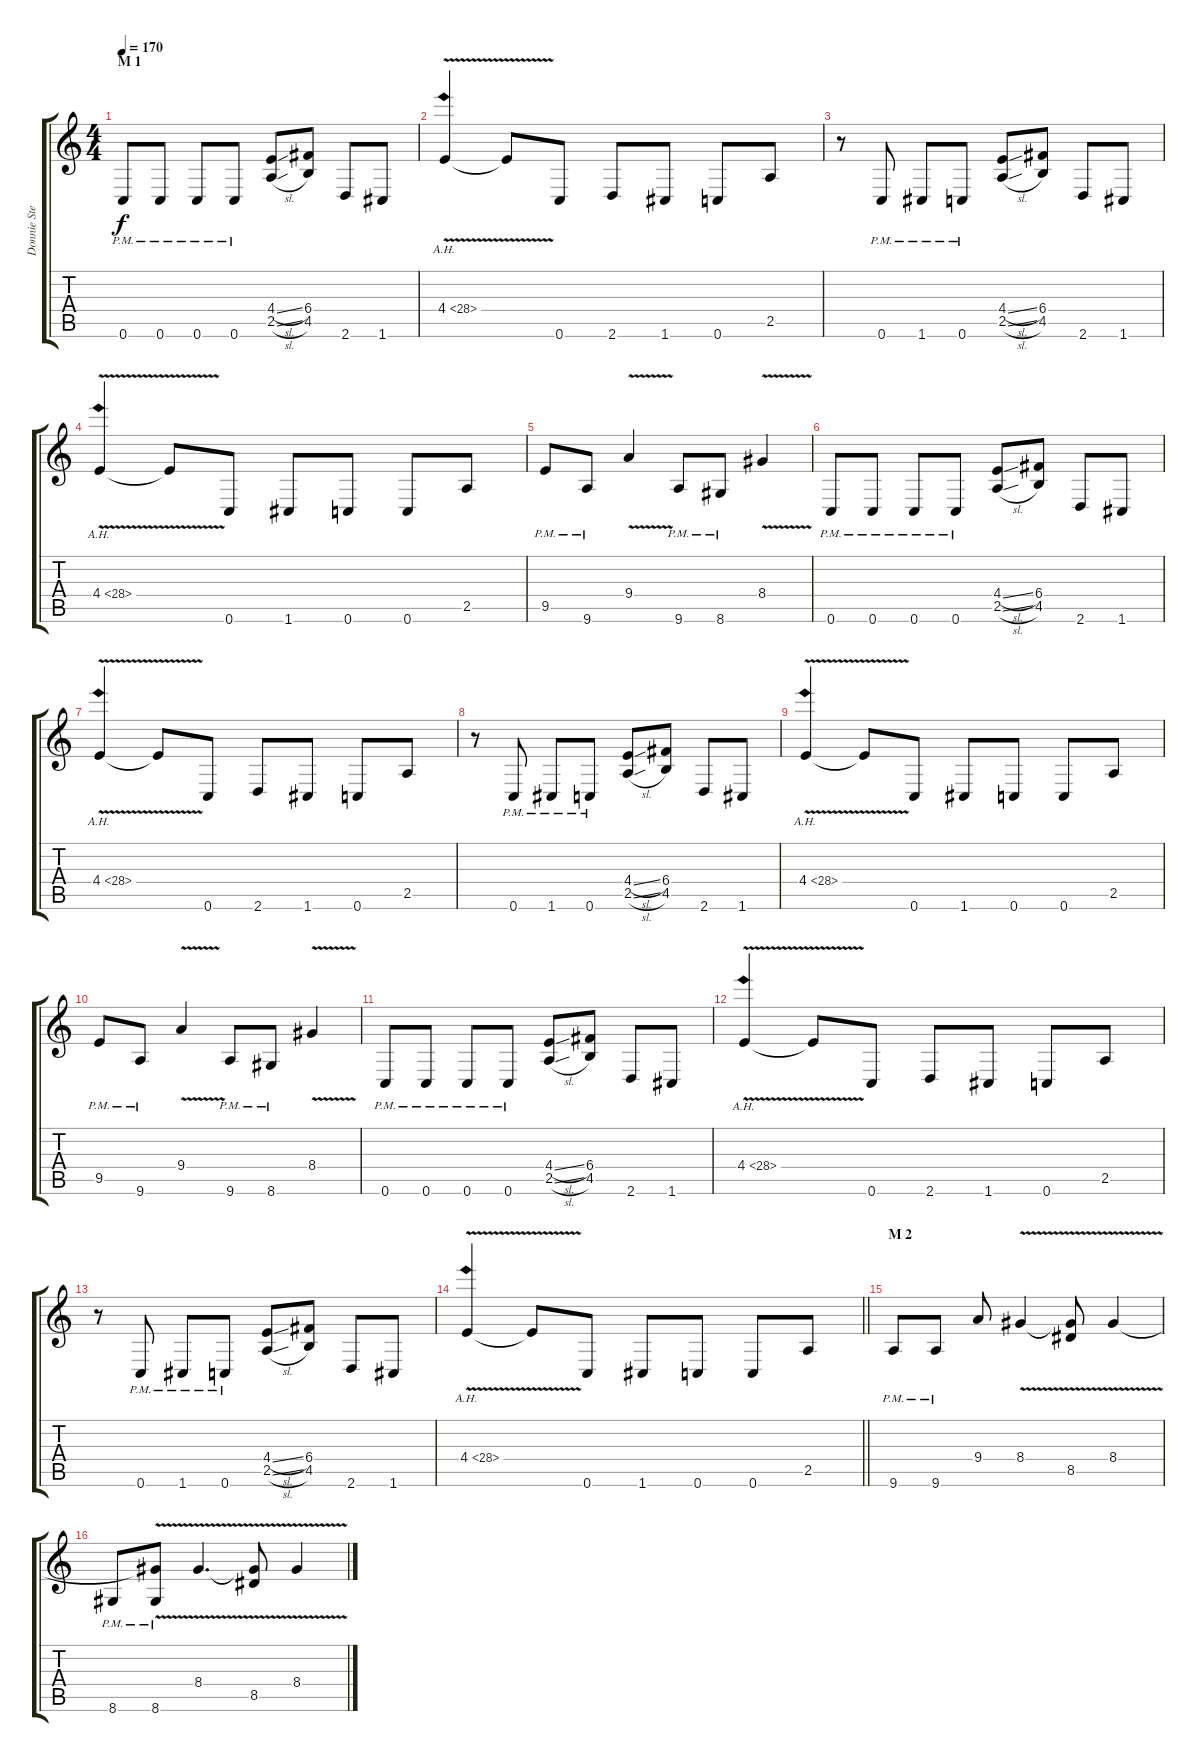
\track ("Donnie Steele" "Donnie Ste") {instrument distortionguitar}
\staff {score tabs}
\tuning (D4 A3 F3 C3 G2 C2) {hide}
\ts (4 4)
\section ("" "M 1")
\tempo 170
\clef g2
\ks c
0.6{pm}.8{dy f volume 13} 0.6{pm}.8 0.6{pm}.8 0.6{pm}.8 (4.4{sl} 2.5{sl}).8 (6.4 4.5).8 2.6.8 1.6.8 |
4.4{ah 24 v}.4 4.4{t}.8 0.6.8 2.6.8 1.6.8 0.6.8 2.5.8 |
r.8 0.6{pm}.8 1.6{pm}.8 0.6{pm}.8 (4.4{sl} 2.5{sl}).8 (6.4 4.5).8 2.6.8 1.6.8 |
4.4{ah 24 v}.4 4.4{t}.8 0.6.8 1.6.8 0.6.8 0.6.8 2.5.8 |
9.5{pm}.8 9.6{pm}.8 9.4{v}.4 9.6{pm}.8 8.6{pm}.8 8.4{v}.4 |
0.6{pm}.8 0.6{pm}.8 0.6{pm}.8 0.6{pm}.8 (4.4{sl} 2.5{sl}).8 (6.4 4.5).8 2.6.8 1.6.8 |
4.4{ah 24 v}.4 4.4{t}.8 0.6.8 2.6.8 1.6.8 0.6.8 2.5.8 |
r.8 0.6{pm}.8 1.6{pm}.8 0.6{pm}.8 (4.4{sl} 2.5{sl}).8 (6.4 4.5).8 2.6.8 1.6.8 |
4.4{ah 24 v}.4 4.4{t}.8 0.6.8 1.6.8 0.6.8 0.6.8 2.5.8 |
9.5{pm}.8 9.6{pm}.8 9.4{v}.4 9.6{pm}.8 8.6{pm}.8 8.4{v}.4 |
0.6{pm}.8 0.6{pm}.8 0.6{pm}.8 0.6{pm}.8 (4.4{sl} 2.5{sl}).8 (6.4 4.5).8 2.6.8 1.6.8 |
4.4{ah 24 v}.4 4.4{t}.8 0.6.8 2.6.8 1.6.8 0.6.8 2.5.8 |
r.8 0.6{pm}.8 1.6{pm}.8 0.6{pm}.8 (4.4{sl} 2.5{sl}).8 (6.4 4.5).8 2.6.8 1.6.8 |
\barLineRight lightlight
4.4{ah 24 v}.4 4.4{t}.8 0.6.8 1.6.8 0.6.8 0.6.8 2.5.8 |
\section ("" "M 2")
9.6{pm}.8 9.6{pm}.8 9.4.8 8.4{v}.4 (8.4{t} 8.5).8 8.4{v}.4 |
8.6{pm}.8 (8.4{t} 8.6{pm}).8 8.4{v}.4{d} (8.4{t} 8.5).8 8.4{v}.4
